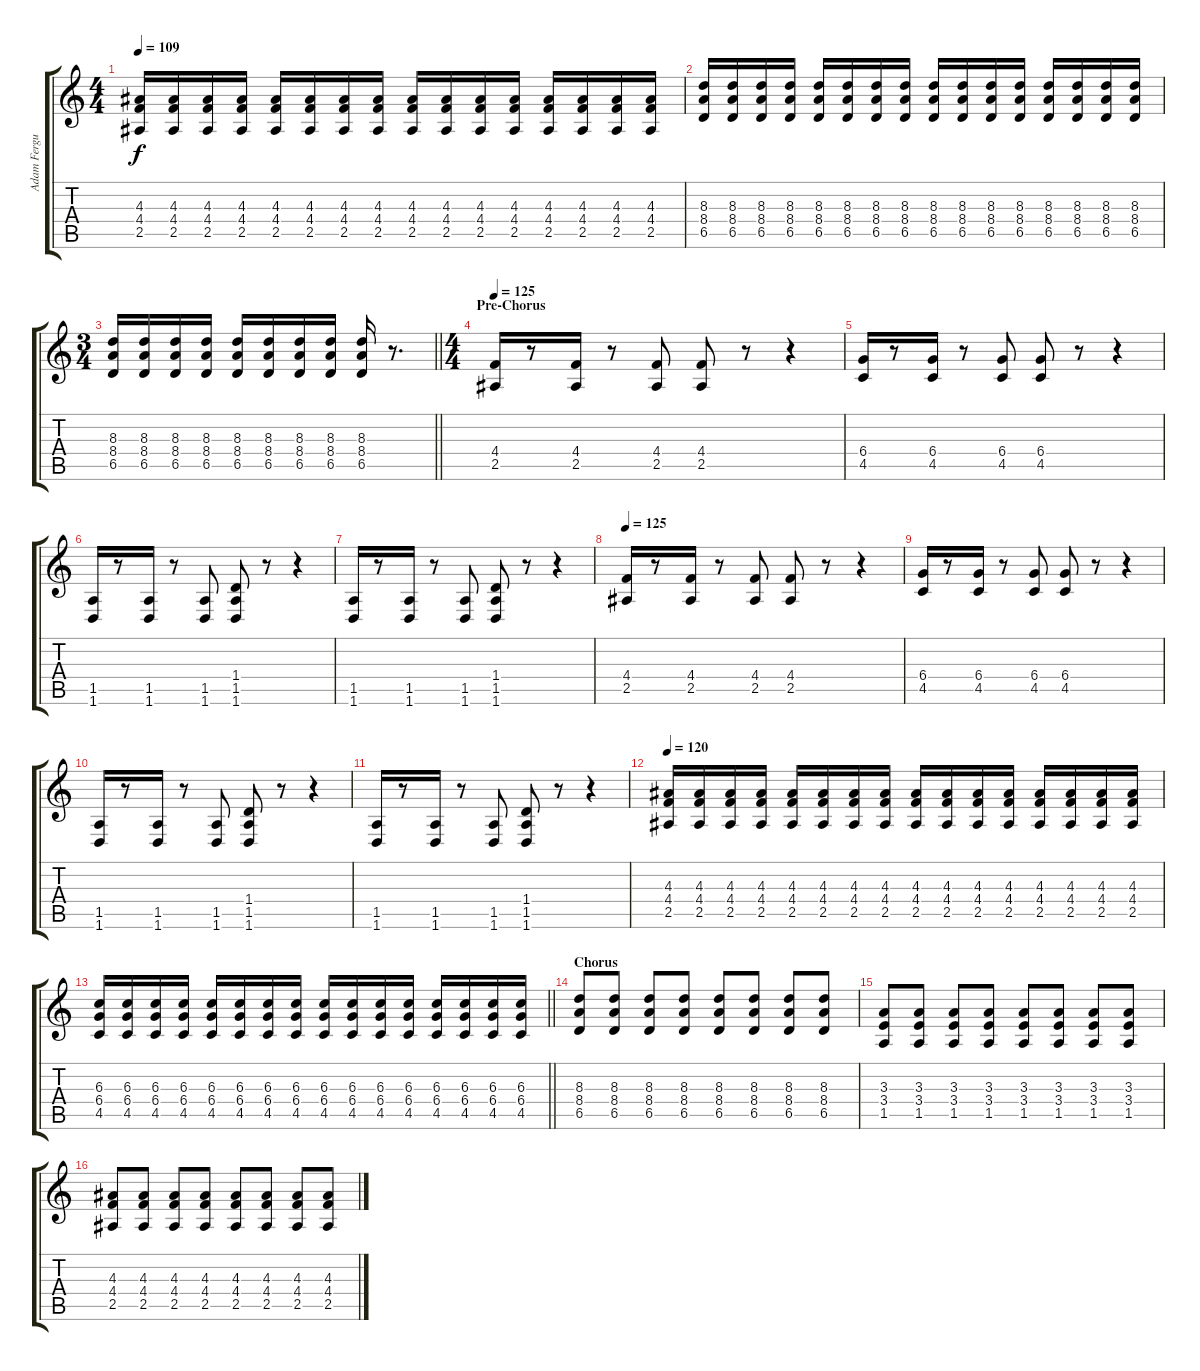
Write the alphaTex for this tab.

\track ("Adam Ferguson - Guitar" "Adam Fergu") {instrument distortionguitar}
\staff {score tabs}
\tuning (Eb4 Bb3 Gb3 Db3 Ab2 Db2) {hide}
\ts (4 4)
\tempo 109
\clef g2
\ks c
(4.3 4.4 2.5).16{dy f} (4.3 4.4 2.5).16 (4.3 4.4 2.5).16 (4.3 4.4 2.5).16 (4.3 4.4 2.5).16 (4.3 4.4 2.5).16 (4.3 4.4 2.5).16 (4.3 4.4 2.5).16 (4.3 4.4 2.5).16 (4.3 4.4 2.5).16 (4.3 4.4 2.5).16 (4.3 4.4 2.5).16 (4.3 4.4 2.5).16 (4.3 4.4 2.5).16 (4.3 4.4 2.5).16 (4.3 4.4 2.5).16 |
(8.3 8.4 6.5).16 (8.3 8.4 6.5).16 (8.3 8.4 6.5).16 (8.3 8.4 6.5).16 (8.3 8.4 6.5).16 (8.3 8.4 6.5).16 (8.3 8.4 6.5).16 (8.3 8.4 6.5).16 (8.3 8.4 6.5).16 (8.3 8.4 6.5).16 (8.3 8.4 6.5).16 (8.3 8.4 6.5).16 (8.3 8.4 6.5).16 (8.3 8.4 6.5).16 (8.3 8.4 6.5).16 (8.3 8.4 6.5).16 |
\ts (3 4)
\barLineRight lightlight
(8.3 8.4 6.5).16 (8.3 8.4 6.5).16 (8.3 8.4 6.5).16 (8.3 8.4 6.5).16 (8.3 8.4 6.5).16 (8.3 8.4 6.5).16 (8.3 8.4 6.5).16 (8.3 8.4 6.5).16 (8.3 8.4 6.5).16 r.8{d} |
\ts (4 4)
\section ("" "Pre-Chorus")
\tempo 125
(4.4 2.5).16 r.8 (4.4 2.5).16 r.8 (4.4 2.5).8 (4.4 2.5).8 r.8 r.4 |
(6.4 4.5).16 r.8 (6.4 4.5).16 r.8 (6.4 4.5).8 (6.4 4.5).8 r.8 r.4 |
(1.5 1.6).16 r.8 (1.5 1.6).16 r.8 (1.5 1.6).8 (1.4 1.5 1.6).8 r.8 r.4 |
(1.5 1.6).16 r.8 (1.5 1.6).16 r.8 (1.5 1.6).8 (1.4 1.5 1.6).8 r.8 r.4 |
\tempo 125
(4.4 2.5).16 r.8 (4.4 2.5).16 r.8 (4.4 2.5).8 (4.4 2.5).8 r.8 r.4 |
(6.4 4.5).16 r.8 (6.4 4.5).16 r.8 (6.4 4.5).8 (6.4 4.5).8 r.8 r.4 |
(1.5 1.6).16 r.8 (1.5 1.6).16 r.8 (1.5 1.6).8 (1.4 1.5 1.6).8 r.8 r.4 |
(1.5 1.6).16 r.8 (1.5 1.6).16 r.8 (1.5 1.6).8 (1.4 1.5 1.6).8 r.8 r.4 |
\tempo 120
(4.3 4.4 2.5).16 (4.3 4.4 2.5).16 (4.3 4.4 2.5).16 (4.3 4.4 2.5).16 (4.3 4.4 2.5).16 (4.3 4.4 2.5).16 (4.3 4.4 2.5).16 (4.3 4.4 2.5).16 (4.3 4.4 2.5).16 (4.3 4.4 2.5).16 (4.3 4.4 2.5).16 (4.3 4.4 2.5).16 (4.3 4.4 2.5).16 (4.3 4.4 2.5).16 (4.3 4.4 2.5).16 (4.3 4.4 2.5).16 |
\barLineRight lightlight
(6.3 6.4 4.5).16 (6.3 6.4 4.5).16 (6.3 6.4 4.5).16 (6.3 6.4 4.5).16 (6.3 6.4 4.5).16 (6.3 6.4 4.5).16 (6.3 6.4 4.5).16 (6.3 6.4 4.5).16 (6.3 6.4 4.5).16 (6.3 6.4 4.5).16 (6.3 6.4 4.5).16 (6.3 6.4 4.5).16 (6.3 6.4 4.5).16 (6.3 6.4 4.5).16 (6.3 6.4 4.5).16 (6.3 6.4 4.5).16 |
\section ("" "Chorus")
(8.3 8.4 6.5).8 (8.3 8.4 6.5).8 (8.3 8.4 6.5).8 (8.3 8.4 6.5).8 (8.3 8.4 6.5).8 (8.3 8.4 6.5).8 (8.3 8.4 6.5).8 (8.3 8.4 6.5).8 |
(3.3 3.4 1.5).8 (3.3 3.4 1.5).8 (3.3 3.4 1.5).8 (3.3 3.4 1.5).8 (3.3 3.4 1.5).8 (3.3 3.4 1.5).8 (3.3 3.4 1.5).8 (3.3 3.4 1.5).8 |
(4.3 4.4 2.5).8 (4.3 4.4 2.5).8 (4.3 4.4 2.5).8 (4.3 4.4 2.5).8 (4.3 4.4 2.5).8 (4.3 4.4 2.5).8 (4.3 4.4 2.5).8 (4.3 4.4 2.5).8
